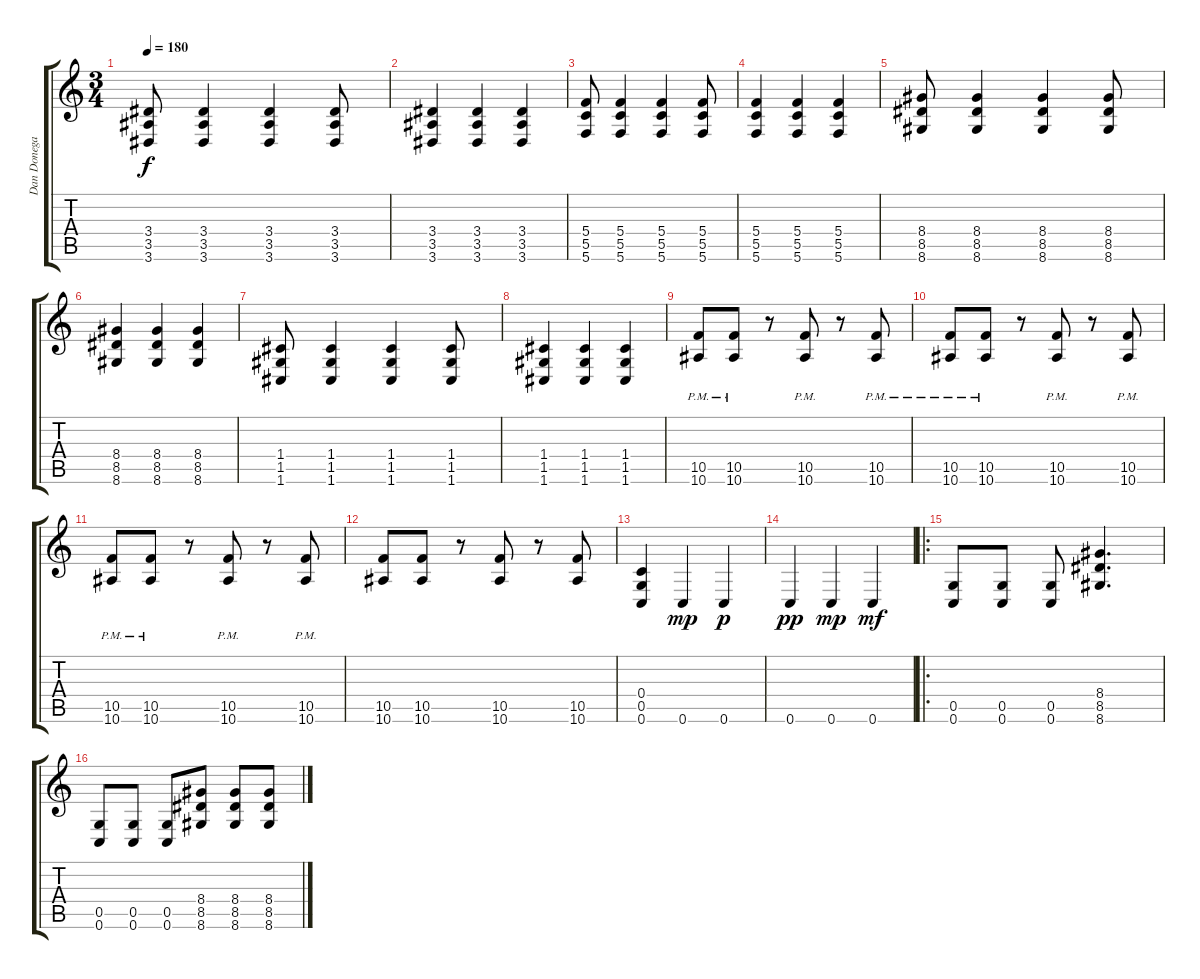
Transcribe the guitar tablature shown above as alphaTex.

\track ("Dan Donegan Lead" "Dan Donega") {instrument distortionguitar}
\staff {score tabs}
\tuning (D4 A3 F3 C3 G2 C2) {hide}
\ts (3 4)
\tempo 180
\clef g2
\ks c
(3.4 3.5 3.6).8{dy f} (3.4 3.5 3.6).4 (3.4 3.5 3.6).4 (3.4 3.5 3.6).8 |
(3.4 3.5 3.6).4 (3.4 3.5 3.6).4 (3.4 3.5 3.6).4 |
(5.4 5.5 5.6).8 (5.4 5.5 5.6).4 (5.4 5.5 5.6).4 (5.4 5.5 5.6).8 |
(5.4 5.5 5.6).4 (5.4 5.5 5.6).4 (5.4 5.5 5.6).4 |
(8.4 8.5 8.6).8 (8.4 8.5 8.6).4 (8.4 8.5 8.6).4 (8.4 8.5 8.6).8 |
(8.4 8.5 8.6).4 (8.4 8.5 8.6).4 (8.4 8.5 8.6).4 |
(1.4 1.5 1.6).8 (1.4 1.5 1.6).4 (1.4 1.5 1.6).4 (1.4 1.5 1.6).8 |
(1.4 1.5 1.6).4 (1.4 1.5 1.6).4 (1.4 1.5 1.6).4 |
(10.5{pm} 10.6{pm}).8 (10.5{pm} 10.6{pm}).8 r.8 (10.5{pm} 10.6{pm}).8 r.8 (10.5{pm} 10.6{pm}).8 |
(10.5{pm} 10.6{pm}).8 (10.5{pm} 10.6{pm}).8 r.8 (10.5{pm} 10.6{pm}).8 r.8 (10.5{pm} 10.6{pm}).8 |
(10.5{pm} 10.6{pm}).8 (10.5{pm} 10.6{pm}).8 r.8 (10.5{pm} 10.6{pm}).8 r.8 (10.5{pm} 10.6{pm}).8 |
(10.5 10.6).8 (10.5 10.6).8 r.8 (10.5 10.6).8 r.8 (10.5 10.6).8 |
(0.4 0.5 0.6).4 0.6.4{dy mp} 0.6.4{dy p} |
0.6.4{dy pp} 0.6.4{dy mp} 0.6.4{dy mf} |
\ro
(0.5 0.6).8 (0.5 0.6).8 (0.5 0.6).8 (8.4 8.5 8.6).4{d} |
(0.5 0.6).8 (0.5 0.6).8 (0.5 0.6).8 (8.4 8.5 8.6).8 (8.4 8.5 8.6).8 (8.4 8.5 8.6).8
